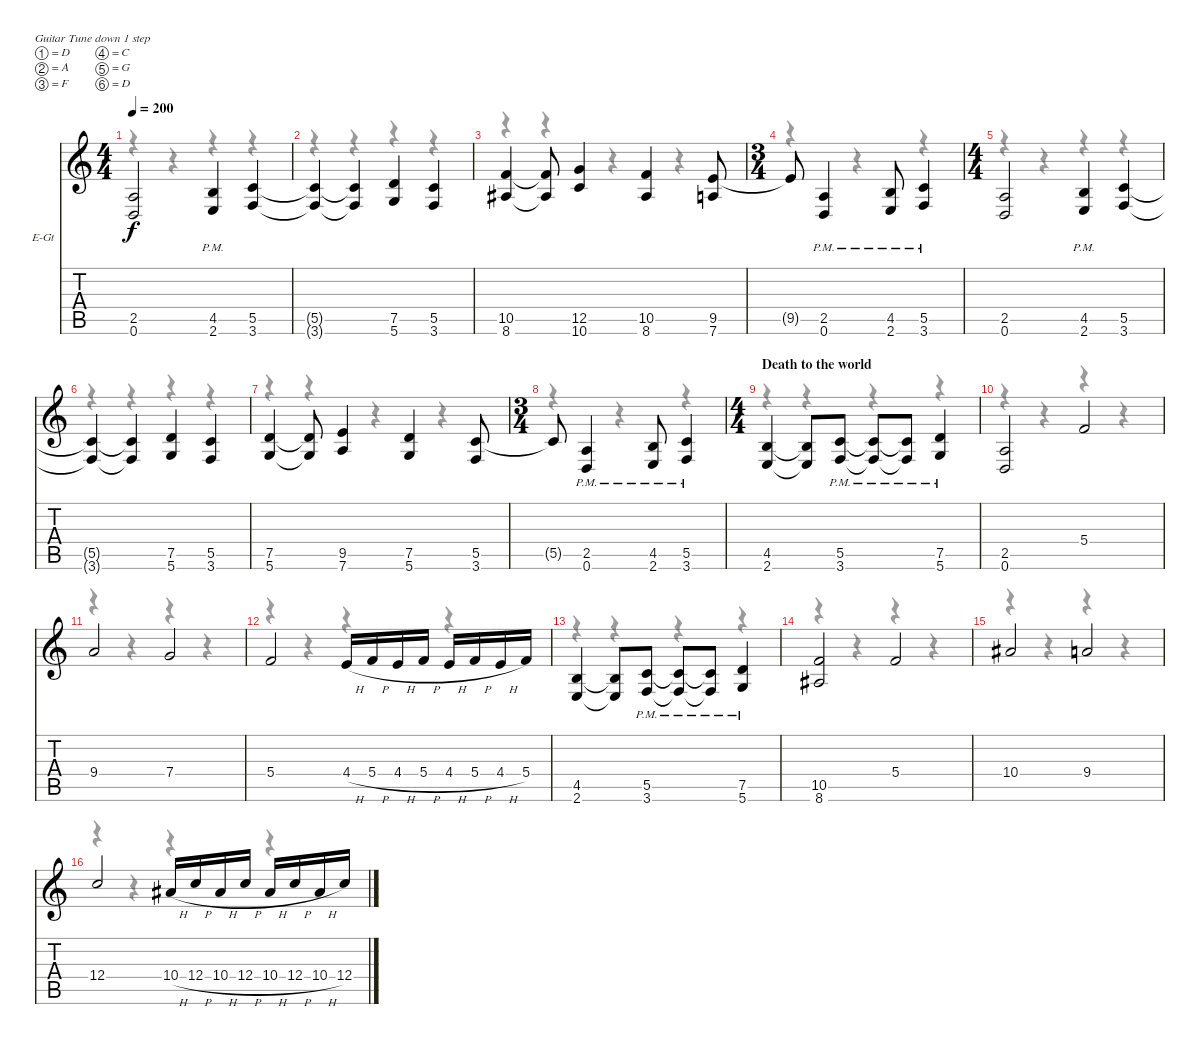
\bracketExtendMode nobrackets
\firstSystemTrackNameOrientation horizontal
\otherSystemsTrackNameOrientation horizontal
\track ("Miland \"Mille\" Petrozza" "E-Gt") {instrument distortionguitar}
\staff {score tabs}
\tuning (D4 A3 F3 C3 G2 D2)
\voice
\ts (4 4)
\beaming (8 2 2 2 2)
\tempo 200
\clef g2
\ks c
(2.5 0.6).2{dy f} (4.5{pm} 2.6{pm}).4 (5.5 3.6).4 |
(5.5{t} 3.6{t}).4 (5.5{t} 3.6{t}).4 (7.5 5.6).4 (5.5 3.6).4 |
(10.5 8.6).4 (10.5{t} 8.6{t}).8 (12.5 10.6).4 (10.5 8.6).4 (9.5 7.6).8 |
\ts (3 4)
\beaming (8 3 1 1 1)
9.5{t}.8 (2.5{pm} 0.6{pm}).4 (4.5{pm} 2.6{pm}).8 (5.5{pm} 3.6{pm}).4 |
\ts (4 4)
\beaming (8 2 2 2 2)
(2.5 0.6).2 (4.5{pm} 2.6{pm}).4 (5.5 3.6).4 |
(5.5{t} 3.6{t}).4 (5.5{t} 3.6{t}).4 (7.5 5.6).4 (5.5 3.6).4 |
(7.5 5.6).4 (7.5{t} 5.6{t}).8 (9.5 7.6).4 (7.5 5.6).4 (5.5 3.6).8 |
\ts (3 4)
\beaming (8 3 1 1 1)
5.5{t}.8 (2.5{pm} 0.6{pm}).4 (4.5{pm} 2.6{pm}).8 (5.5{pm} 3.6{pm}).4 |
\ts (4 4)
\beaming (8 2 2 2 2)
\section ("" "Death to the world")
(4.5 2.6).4 (4.5{t} 2.6{t}).8 (5.5{pm} 3.6{pm}).8 (5.5{pm t} 3.6{pm t}).8 (5.5{pm t} 3.6{pm t}).8 (7.5{pm} 5.6{pm}).4 |
(2.5 0.6).2 5.4.2 |
9.4.2 7.4.2 |
5.4.2 4.4{h}.16 5.4{h}.16 4.4{h}.16 5.4{h}.16 4.4{h}.16 5.4{h}.16 4.4{h}.16 5.4.16 |
(4.5 2.6).4 (4.5{t} 2.6{t}).8 (5.5{pm} 3.6{pm}).8 (5.5{pm t} 3.6{pm t}).8 (5.5{pm t} 3.6{pm t}).8 (7.5{pm} 5.6{pm}).4 |
(10.5 8.6).2 5.4.2 |
10.4.2 9.4.2 |
12.4.2 10.4{h}.16 12.4{h}.16 10.4{h}.16 12.4{h}.16 10.4{h}.16 12.4{h}.16 10.4{h}.16 12.4.16
\voice
\clef g2
\ottava regular
\simile none
\ks c
r.4{dy mf} r.4 r.4 r.4 |
r.4 r.4 r.4 r.4 |
r.4 r.4 r.4 r.4 |
r.4 r.4 r.4 |
r.4 r.4 r.4 r.4 |
r.4 r.4 r.4 r.4 |
r.4 r.4 r.4 r.4 |
r.4 r.4 r.4 |
r.4 r.4 r.4 r.4 |
r.4 r.4 r.4 r.4 |
r.4 r.4 r.4 r.4 |
r.4 r.4 r.4 r.4 |
r.4 r.4 r.4 r.4 |
r.4 r.4 r.4 r.4 |
r.4 r.4 r.4 r.4 |
r.4 r.4 r.4 r.4
